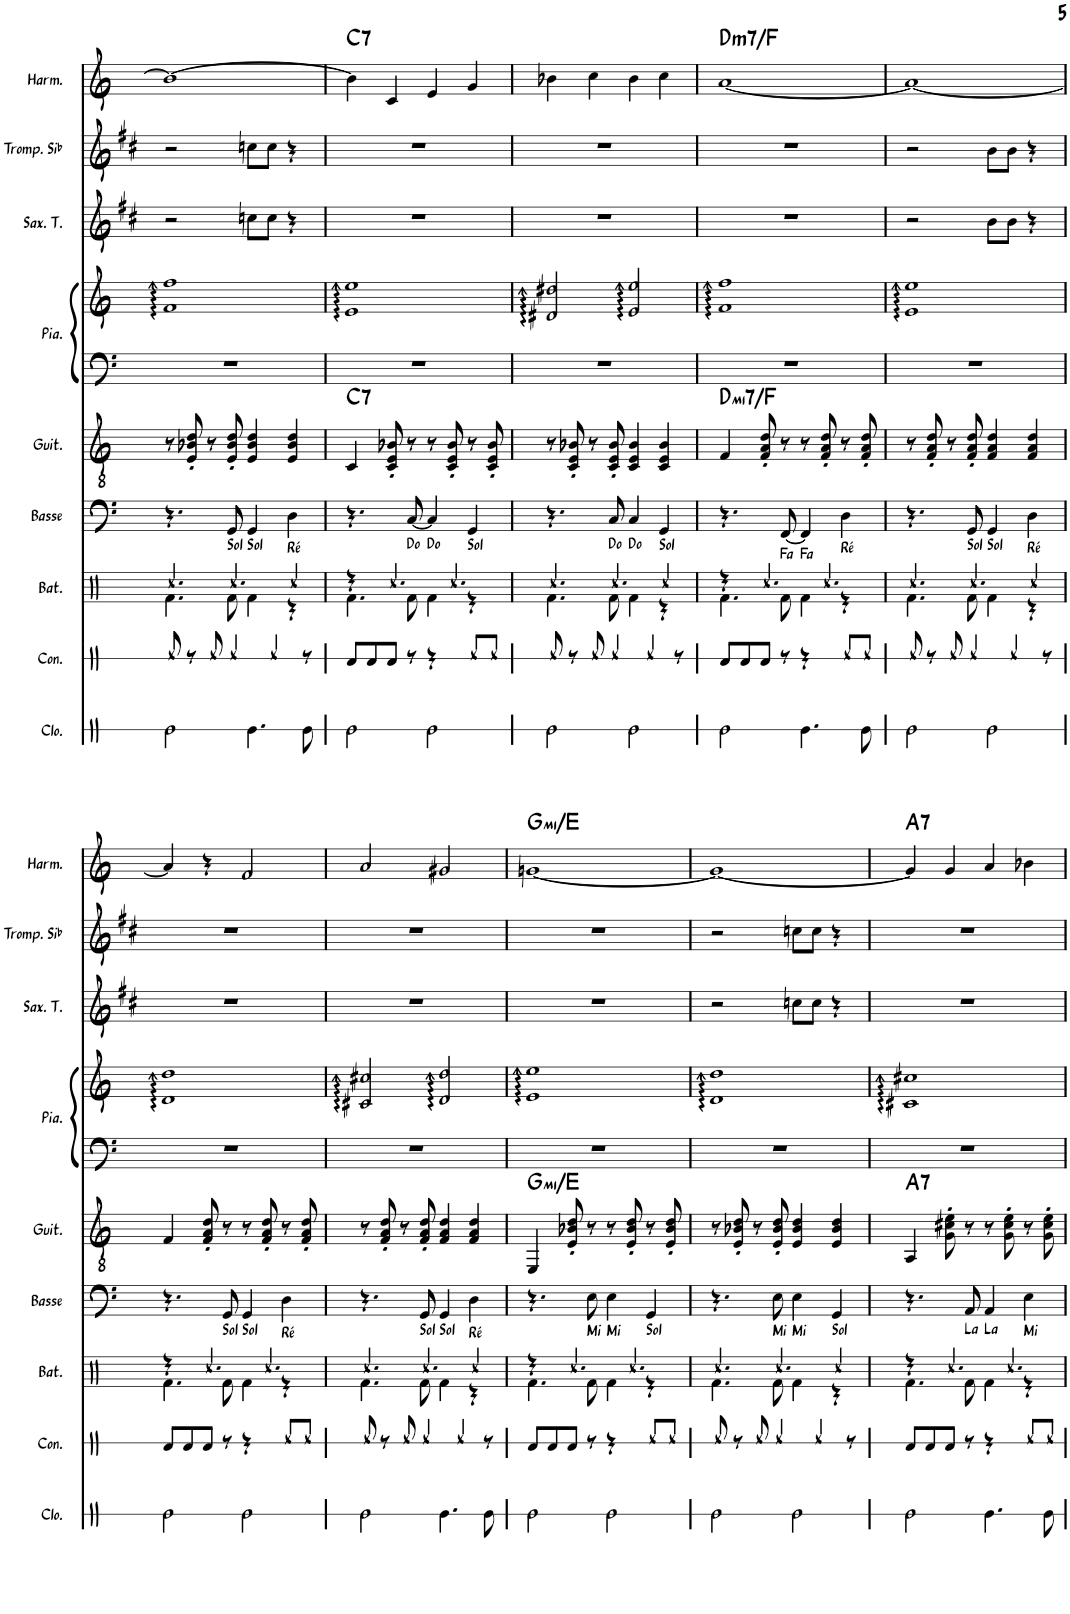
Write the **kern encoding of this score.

**kern	**kern	**kern	**kern	**kern	**harte	**kern	**kern	**kern	**kern	**kern	**harte
*part9	*part8	*part7	*part6	*part5	*part5	*part4	*part4	*part3	*part2	*part1	*part1
*staff10	*staff9	*staff8	*staff7	*staff6	*	*staff5	*staff4	*staff3	*staff2	*staff1	*
*I"Cloche	*I"Congas	*I"Batterie	*I"Basse acoustique	*I"Guitare acoustique	*	*I"Piano	*	*I"Saxophone Ténor	*I"Trompette en Sib	*I"Harmonica	*
*I'Clo.	*I'Con.	*I'Bat.	*I'Basse	*I'Guit.	*	*I'Pia.	*	*I'Sax. T.	*I'Tromp. Sib	*I'Harm.	*
!!LO:PB:g=z
*clefX	*clefX	*clefX	*clefF4	*clefGv2	*	*clefF4	*clefG2	*clefG2	*clefG2	*clefG2	*
*	*	*	*Trd7c12	*	*	*	*	*Trd8c14	*Trd1c2	*	*
*k[]	*k[]	*k[]	*k[]	*k[]	*	*k[]	*k[]	*k[f#c#]	*k[f#c#]	*k[]	*
*M2/2	*M2/2	*M2/2	*M2/2	*M2/2	*	*M2/2	*M2/2	*M2/2	*M2/2	*M2/2	*
*met(c|)	*met(c|)	*met(c|)	*met(c|)	*met(c|)	*	*met(c|)	*met(c|)	*met(c|)	*met(c|)	*met(c|)	*
=41	=41	=41	=41	=41	=41	=41	=41	=41	=41	=41	=41
*	*	*^	*	*	*	*	*	*	*	*	*
2Re\	8Rf/	4.Rcc/	4.Rf\	4.r	8r	.	1r	1f 1ff	2r	2r	1b-_	.
.	8r	.	.	.	8E/' 8B-X/' 8d/'	.	.	.	.	.	.	.
.	8Rf/	.	.	.	8r	.	.	.	.	.	.	.
!	!	!	!	!LO:TX:b:t=Sol	!	!	!	!	!	!	!	!
.	4Rf/	4.Rcc/	8Rf\	8GG/	8E/' 8B-/' 8d/'	.	.	.	.	.	.	.
!	!	!	!	!LO:TX:b:t=Sol	!	!	!	!	!	!	!	!
4.Re\	.	.	4Rf\	4GG/	4E/ 4B-/ 4d/	.	.	.	8ccn\L	8ccn\L	.	.
.	4Rf/	.	.	.	.	.	.	.	8cc\J	8cc\J	.	.
!	!	!	!	!LO:TX:b:t=Ré	!	!	!	!	!	!	!	!
.	.	4Rcc/	4r	4D\	4E/ 4B-/ 4d/	.	.	.	4r	4r	.	.
8Re\	8r	.	.	.	.	.	.	.	.	.	.	.
=42	=42	=42	=42	=42	=42	=42	=42	=42	=42	=42	=42	=42
!	!	!	!	!	!	!LO:H:kt=7	!	!	!	!	!	!LO:H:kt=7
2Re\	8Rd/L	4r	4.Rf\	4.r	4C/	C:7	1r	1e 1ee	1r	1r	4b-\]	C:7
.	8Rd/	.	.	.	.	.	.	.	.	.	.	.
.	8Rd/J	4.Rcc/	.	.	8C/' 8E/' 8B-X/'	.	.	.	.	.	4c/	.
!	!	!	!	!LO:TX:b:t=Do	!	!	!	!	!	!	!	!
.	8r	.	8Rf\	[8C/	8r	.	.	.	.	.	.	.
!	!	!	!	!LO:TX:b:t=Do	!	!	!	!	!	!	!	!
2Re\	4r	.	4Rf\	4C/]	8r	.	.	.	.	.	4e/	.
.	.	4.Rcc/	.	.	8C/' 8E/' 8B-/'	.	.	.	.	.	.	.
!	!	!	!	!LO:TX:b:t=Sol	!	!	!	!	!	!	!	!
.	8Rf/L	.	4r	4GG/	8r	.	.	.	.	.	4g/	.
.	8Rf/J	.	.	.	8C/' 8E/' 8B-/'	.	.	.	.	.	.	.
=43	=43	=43	=43	=43	=43	=43	=43	=43	=43	=43	=43	=43
2Re\	8Rf/	4.Rcc/	4.Rf\	4.r	8r	.	1r	2d#X/ 2dd#X/	1r	1r	4b-X\	.
.	8r	.	.	.	8C/' 8E/' 8B-X/'	.	.	.	.	.	.	.
.	8Rf/	.	.	.	8r	.	.	.	.	.	4cc\	.
!	!	!	!	!LO:TX:b:t=Do	!	!	!	!	!	!	!	!
.	4Rf/	4.Rcc/	8Rf\	8C/	8C/' 8E/' 8B-/'	.	.	.	.	.	.	.
!	!	!	!	!LO:TX:b:t=Do	!	!	!	!	!	!	!	!
2Re\	.	.	4Rf\	4C/	4C/ 4E/ 4B-/	.	.	2e/ 2ee/	.	.	4b-\	.
.	4Rf/	.	.	.	.	.	.	.	.	.	.	.
!	!	!	!	!LO:TX:b:t=Sol	!	!	!	!	!	!	!	!
.	.	4Rcc/	4r	4GG/	4C/ 4E/ 4B-/	.	.	.	.	.	4cc\	.
.	8r	.	.	.	.	.	.	.	.	.	.	.
=44	=44	=44	=44	=44	=44	=44	=44	=44	=44	=44	=44	=44
!	!	!	!	!	!	!LO:H:kt=mi7	!	!	!	!	!	!LO:H:kt=m7
2Re\	8Rd/L	4r	4.Rf\	4.r	4F/	D:min7/b3	1r	1f 1ff	1r	1r	[1a	D:min7/b3
.	8Rd/	.	.	.	.	.	.	.	.	.	.	.
.	8Rd/J	4.Rcc/	.	.	8F/' 8A/' 8d/'	.	.	.	.	.	.	.
!	!	!	!	!LO:TX:b:t=Fa	!	!	!	!	!	!	!	!
.	8r	.	8Rf\	[8FF/	8r	.	.	.	.	.	.	.
!	!	!	!	!LO:TX:b:t=Fa	!	!	!	!	!	!	!	!
4.Re\	4r	.	4Rf\	4FF/]	8r	.	.	.	.	.	.	.
.	.	4.Rcc/	.	.	8F/' 8A/' 8d/'	.	.	.	.	.	.	.
!	!	!	!	!LO:TX:b:t=Ré	!	!	!	!	!	!	!	!
.	8Rf/L	.	4r	4D\	8r	.	.	.	.	.	.	.
8Re\	8Rf/J	.	.	.	8F/' 8A/' 8d/'	.	.	.	.	.	.	.
=45	=45	=45	=45	=45	=45	=45	=45	=45	=45	=45	=45	=45
2Re\	8Rf/	4.Rcc/	4.Rf\	4.r	8r	.	1r	1e 1ee	2r	2r	1a_	.
.	8r	.	.	.	8F/' 8A/' 8d/'	.	.	.	.	.	.	.
.	8Rf/	.	.	.	8r	.	.	.	.	.	.	.
!	!	!	!	!LO:TX:b:t=Sol	!	!	!	!	!	!	!	!
.	4Rf/	4.Rcc/	8Rf\	8GG/	8F/' 8A/' 8d/'	.	.	.	.	.	.	.
!	!	!	!	!LO:TX:b:t=Sol	!	!	!	!	!	!	!	!
2Re\	.	.	4Rf\	4GG/	4F/ 4A/ 4d/	.	.	.	8b\L	8b\L	.	.
.	4Rf/	.	.	.	.	.	.	.	8b\J	8b\J	.	.
!	!	!	!	!LO:TX:b:t=Ré	!	!	!	!	!	!	!	!
.	.	4Rcc/	4r	4D\	4F/ 4A/ 4d/	.	.	.	4r	4r	.	.
.	8r	.	.	.	.	.	.	.	.	.	.	.
!!LO:LB:g=z
=46	=46	=46	=46	=46	=46	=46	=46	=46	=46	=46	=46	=46
2Re\	8Rd/L	4r	4.Rf\	4.r	4F/	.	1r	1d 1dd	1r	1r	4a/]	.
.	8Rd/	.	.	.	.	.	.	.	.	.	.	.
.	8Rd/J	4.Rcc/	.	.	8F/' 8A/' 8d/'	.	.	.	.	.	4r	.
!	!	!	!	!LO:TX:b:t=Sol	!	!	!	!	!	!	!	!
.	8r	.	8Rf\	8GG/	8r	.	.	.	.	.	.	.
!	!	!	!	!LO:TX:b:t=Sol	!	!	!	!	!	!	!	!
2Re\	4r	.	4Rf\	4GG/	8r	.	.	.	.	.	2f/	.
.	.	4.Rcc/	.	.	8F/' 8A/' 8d/'	.	.	.	.	.	.	.
!	!	!	!	!LO:TX:b:t=Ré	!	!	!	!	!	!	!	!
.	8Rf/L	.	4r	4D\	8r	.	.	.	.	.	.	.
.	8Rf/J	.	.	.	8F/' 8A/' 8d/'	.	.	.	.	.	.	.
=47	=47	=47	=47	=47	=47	=47	=47	=47	=47	=47	=47	=47
2Re\	8Rf/	4.Rcc/	4.Rf\	4.r	8r	.	1r	2c#X/ 2cc#X/	1r	1r	2a/	.
.	8r	.	.	.	8F/' 8A/' 8d/'	.	.	.	.	.	.	.
.	8Rf/	.	.	.	8r	.	.	.	.	.	.	.
!	!	!	!	!LO:TX:b:t=Sol	!	!	!	!	!	!	!	!
.	4Rf/	4.Rcc/	8Rf\	8GG/	8F/' 8A/' 8d/'	.	.	.	.	.	.	.
!	!	!	!	!LO:TX:b:t=Sol	!	!	!	!	!	!	!	!
4.Re\	.	.	4Rf\	4GG/	4F/ 4A/ 4d/	.	.	2d/ 2dd/	.	.	2g#X/	.
.	4Rf/	.	.	.	.	.	.	.	.	.	.	.
!	!	!	!	!LO:TX:b:t=Ré	!	!	!	!	!	!	!	!
.	.	4Rcc/	4r	4D\	4F/ 4A/ 4d/	.	.	.	.	.	.	.
8Re\	8r	.	.	.	.	.	.	.	.	.	.	.
=48	=48	=48	=48	=48	=48	=48	=48	=48	=48	=48	=48	=48
!	!	!	!	!	!	!LO:H:kt=mi	!	!	!	!	!	!LO:H:kt=mi
2Re\	8Rd/L	4r	4.Rf\	4.r	4EE/	G:min/6	1r	1e 1ee	1r	1r	[1gn	G:min/6
.	8Rd/	.	.	.	.	.	.	.	.	.	.	.
.	8Rd/J	4.Rcc/	.	.	8E/' 8B-X/' 8d/'	.	.	.	.	.	.	.
!	!	!	!	!LO:TX:b:t=Mi	!	!	!	!	!	!	!	!
.	8r	.	8Rf\	8E\	8r	.	.	.	.	.	.	.
!	!	!	!	!LO:TX:b:t=Mi	!	!	!	!	!	!	!	!
2Re\	4r	.	4Rf\	4E\	8r	.	.	.	.	.	.	.
.	.	4.Rcc/	.	.	8E/' 8B-/' 8d/'	.	.	.	.	.	.	.
!	!	!	!	!LO:TX:b:t=Sol	!	!	!	!	!	!	!	!
.	8Rf/L	.	4r	4GG/	8r	.	.	.	.	.	.	.
.	8Rf/J	.	.	.	8E/' 8B-/' 8d/'	.	.	.	.	.	.	.
=49	=49	=49	=49	=49	=49	=49	=49	=49	=49	=49	=49	=49
2Re\	8Rf/	4.Rcc/	4.Rf\	4.r	8r	.	1r	1d 1dd	2r	2r	1g_	.
.	8r	.	.	.	8E/' 8B-X/' 8d/'	.	.	.	.	.	.	.
.	8Rf/	.	.	.	8r	.	.	.	.	.	.	.
!	!	!	!	!LO:TX:b:t=Mi	!	!	!	!	!	!	!	!
.	4Rf/	4.Rcc/	8Rf\	8E\	8E/' 8B-/' 8d/'	.	.	.	.	.	.	.
!	!	!	!	!LO:TX:b:t=Mi	!	!	!	!	!	!	!	!
2Re\	.	.	4Rf\	4E\	4E/ 4B-/ 4d/	.	.	.	8ccn\L	8ccn\L	.	.
.	4Rf/	.	.	.	.	.	.	.	8cc\J	8cc\J	.	.
!	!	!	!	!LO:TX:b:t=Sol	!	!	!	!	!	!	!	!
.	.	4Rcc/	4r	4GG/	4E/ 4B-/ 4d/	.	.	.	4r	4r	.	.
.	8r	.	.	.	.	.	.	.	.	.	.	.
=50	=50	=50	=50	=50	=50	=50	=50	=50	=50	=50	=50	=50
!	!	!	!	!	!	!LO:H:kt=7	!	!	!	!	!	!LO:H:kt=7
2Re\	8Rd/L	4r	4.Rf\	4.r	4AA/	A:7	1r	1c#X 1cc#X	1r	1r	4g/]	A:7
.	8Rd/	.	.	.	.	.	.	.	.	.	.	.
.	8Rd/J	4.Rcc/	.	.	8G\' 8c#X\' 8e\'	.	.	.	.	.	4g/	.
!	!	!	!	!LO:TX:b:t=La	!	!	!	!	!	!	!	!
.	8r	.	8Rf\	8AA/	8r	.	.	.	.	.	.	.
!	!	!	!	!LO:TX:b:t=La	!	!	!	!	!	!	!	!
4.Re\	4r	.	4Rf\	4AA/	8r	.	.	.	.	.	4a/	.
.	.	4.Rcc/	.	.	8G\' 8c#\' 8e\'	.	.	.	.	.	.	.
!	!	!	!	!LO:TX:b:t=Mi	!	!	!	!	!	!	!	!
.	8Rf/L	.	4r	4E\	8r	.	.	.	.	.	4b-X\	.
8Re\	8Rf/J	.	.	.	8G\' 8c#\' 8e\'	.	.	.	.	.	.	.
*	*	*v	*v	*	*	*	*	*	*	*	*	*
=	=	=	=	=	=	=	=	=	=	=	=
*-	*-	*-	*-	*-	*-	*-	*-	*-	*-	*-	*-
